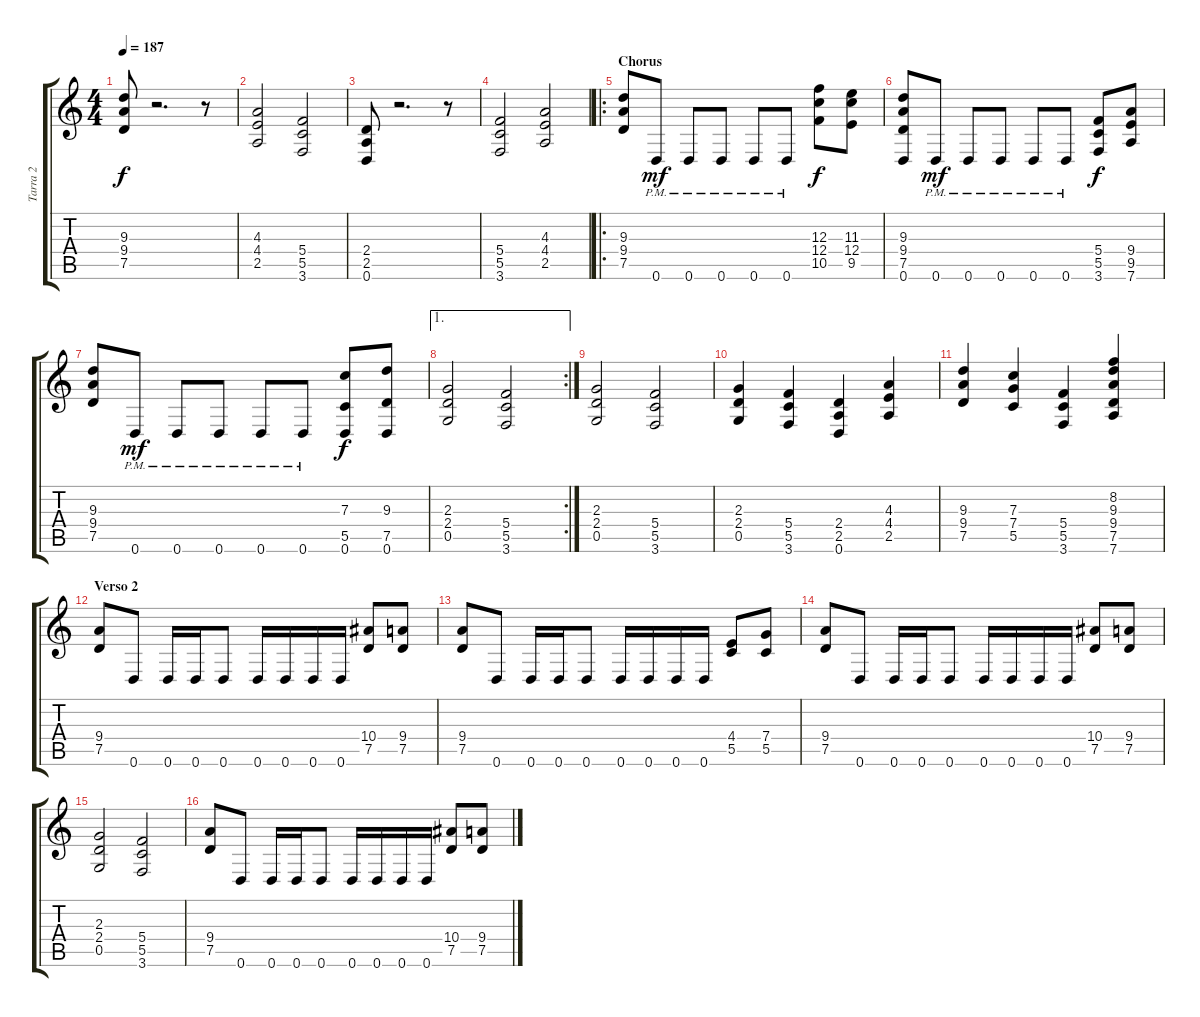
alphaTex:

\track ("Tarra 2" "Tarra 2") {instrument distortionguitar}
\staff {score tabs}
\tuning (D4 A3 F3 C3 G2 D2) {hide}
\ts (4 4)
\tempo 187
\clef g2
\ks c
(9.3 9.4 7.5).8{dy f} r.2{d} r.8 |
(4.3 4.4 2.5).2 (5.4 5.5 3.6).2 |
(2.4 2.5 0.6).8 r.2{d} r.8 |
(5.4 5.5 3.6).2 (4.3 4.4 2.5).2 |
\ro
\section ("" "Chorus")
(9.3 9.4 7.5).8 0.6{pm}.8{dy mf} 0.6{pm}.8 0.6{pm}.8 0.6{pm}.8 0.6{pm}.8 (12.3 12.4 10.5).8{dy f} (11.3 12.4 9.5).8 |
(9.3 9.4 7.5 0.6).8 0.6{pm}.8{dy mf} 0.6{pm}.8 0.6{pm}.8 0.6{pm}.8 0.6{pm}.8 (5.4 5.5 3.6).8{dy f} (9.4 9.5 7.6).8 |
(9.3 9.4 7.5).8 0.6{pm}.8{dy mf} 0.6{pm}.8 0.6{pm}.8 0.6{pm}.8 0.6{pm}.8 (7.3 5.5 0.6).8{dy f} (9.3 7.5 0.6).8 |
\ae 1
\rc 2
(2.3 2.4 0.5).2 (5.4 5.5 3.6).2 |
(2.3 2.4 0.5).2 (5.4 5.5 3.6).2 |
(2.3 2.4 0.5).4 (5.4 5.5 3.6).4 (2.4 2.5 0.6).4 (4.3 4.4 2.5).4 |
(9.3 9.4 7.5).4 (7.3 7.4 5.5).4 (5.4 5.5 3.6).4 (8.2 9.3 9.4 7.5 7.6).4 |
\section ("" "Verso 2")
(9.4 7.5).8 0.6.8 0.6.16 0.6.16 0.6.8 0.6.16 0.6.16 0.6.16 0.6.16 (10.4 7.5).8 (9.4 7.5).8 |
(9.4 7.5).8 0.6.8 0.6.16 0.6.16 0.6.8 0.6.16 0.6.16 0.6.16 0.6.16 (4.4 5.5).8 (7.4 5.5).8 |
(9.4 7.5).8 0.6.8 0.6.16 0.6.16 0.6.8 0.6.16 0.6.16 0.6.16 0.6.16 (10.4 7.5).8 (9.4 7.5).8 |
(2.3 2.4 0.5).2 (5.4 5.5 3.6).2 |
(9.4 7.5).8 0.6.8 0.6.16 0.6.16 0.6.8 0.6.16 0.6.16 0.6.16 0.6.16 (10.4 7.5).8 (9.4 7.5).8
